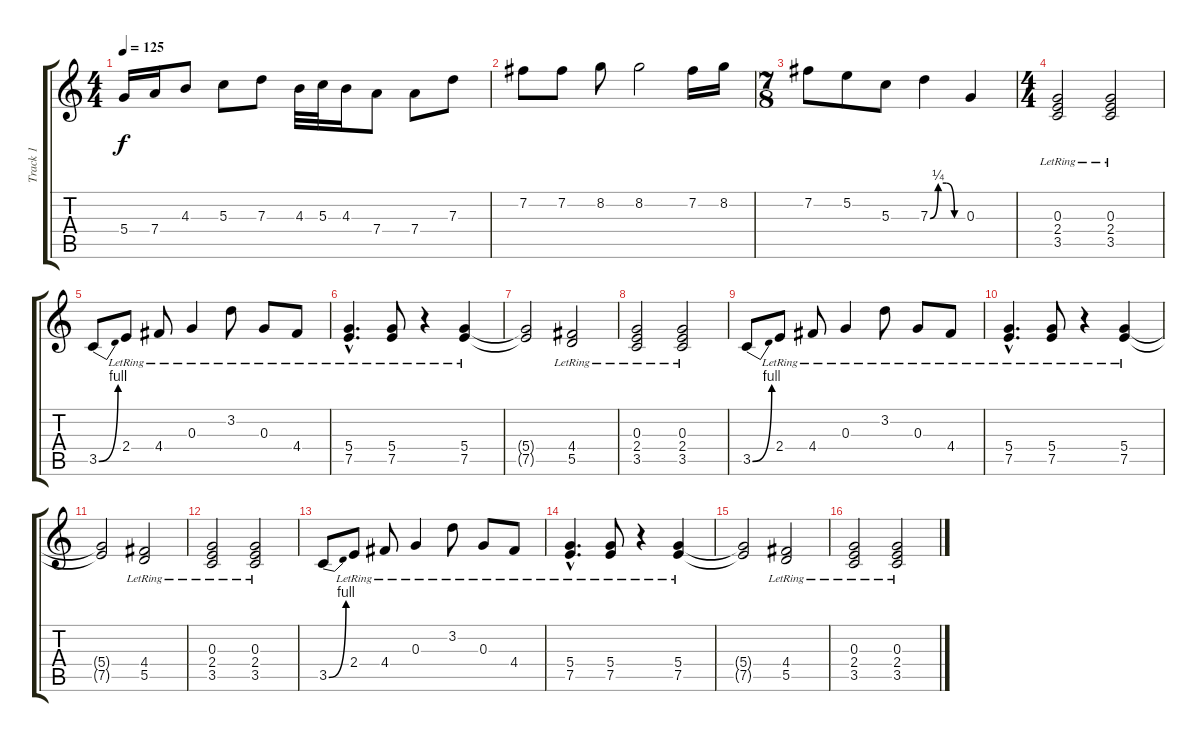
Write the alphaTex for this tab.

\track ("Track 1" "Track 1") {instrument acousticguitarsteel}
\staff {score tabs}
\tuning (E4 B3 G3 D3 A2 E2) {hide}
\ts (4 4)
\tempo 125
\clef g2
\ks c
5.4.16{dy f} 7.4.16 4.3.8 5.3.8 7.3.8 4.3.32 5.3.32 4.3.16 7.4.8 7.4.8 7.3.8 |
7.2.8 7.2.8 8.2.8 8.2.2 7.2.16 8.2.16 |
\ts (7 8)
7.2.8 5.2.8 5.3.8 7.3{be (custom 0 0 15 1 30 1 45 0 60 0)}.4 0.3.4 |
\ts (4 4)
(0.3{lr} 2.4{lr} 3.5{lr}).2 (0.3{lr} 2.4{lr} 3.5{lr}).2 |
3.5{be (bend 0 0 60 4)}.8 2.4{lr}.8 4.4{lr}.8 0.3{lr}.4 3.2{lr}.8 0.3{lr}.8 4.4{lr}.8 |
(5.4{hac lr} 7.5{hac lr}).4{d} (5.4{lr} 7.5{lr}).8 r.4 (5.4{lr} 7.5{lr}).4 |
(5.4{t} 7.5{t}).2 (4.4{lr} 5.5{lr}).2 |
(0.3{lr} 2.4{lr} 3.5{lr}).2 (0.3{lr} 2.4{lr} 3.5{lr}).2 |
3.5{be (bend 0 0 60 4)}.8 2.4{lr}.8 4.4{lr}.8 0.3{lr}.4 3.2{lr}.8 0.3{lr}.8 4.4{lr}.8 |
(5.4{hac lr} 7.5{hac lr}).4{d} (5.4{lr} 7.5{lr}).8 r.4 (5.4{lr} 7.5{lr}).4 |
(5.4{t} 7.5{t}).2 (4.4{lr} 5.5{lr}).2 |
(0.3{lr} 2.4{lr} 3.5{lr}).2 (0.3{lr} 2.4{lr} 3.5{lr}).2 |
3.5{be (bend 0 0 60 4)}.8 2.4{lr}.8 4.4{lr}.8 0.3{lr}.4 3.2{lr}.8 0.3{lr}.8 4.4{lr}.8 |
(5.4{hac lr} 7.5{hac lr}).4{d} (5.4{lr} 7.5{lr}).8 r.4 (5.4{lr} 7.5{lr}).4 |
(5.4{t} 7.5{t}).2 (4.4{lr} 5.5{lr}).2 |
(0.3{lr} 2.4{lr} 3.5{lr}).2 (0.3{lr} 2.4{lr} 3.5{lr}).2
